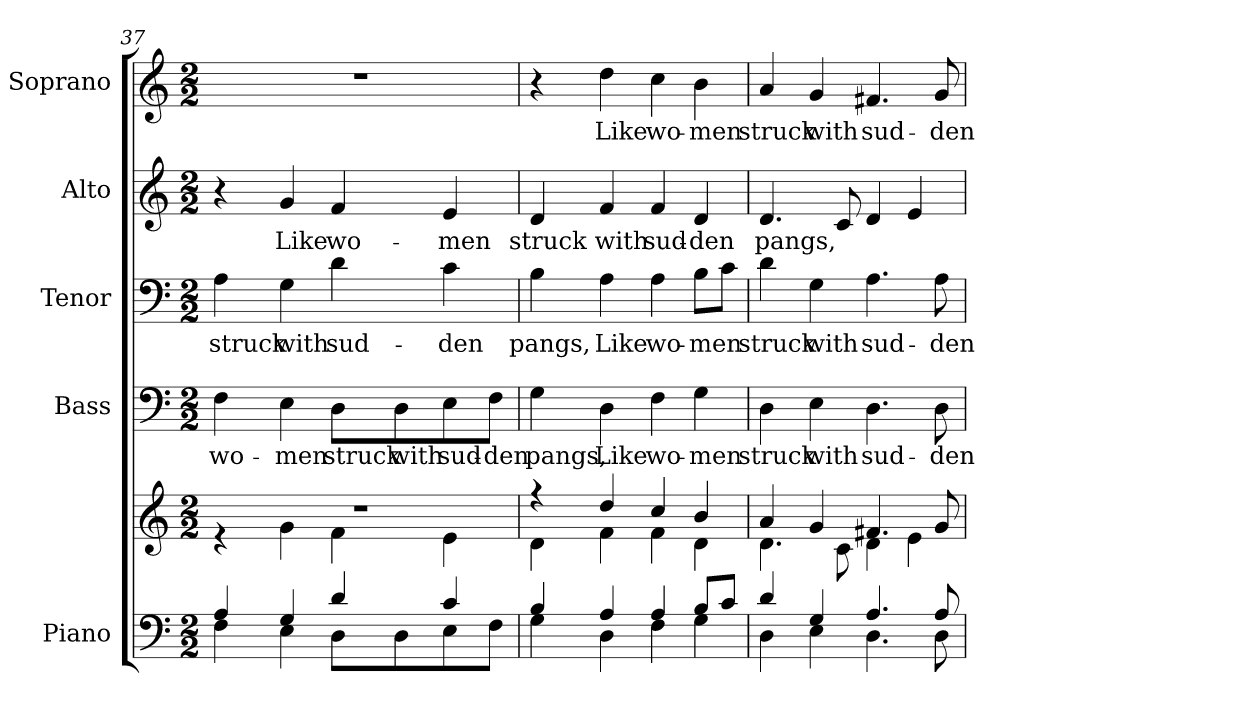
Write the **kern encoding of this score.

**kern	**kern	**kern	**text	**kern	**text	**kern	**text	**kern	**text
*part5	*part5	*part4	*part4	*part3	*part3	*part2	*part2	*part1	*part1
*staff6	*staff5	*staff4	*staff4	*staff3	*staff3	*staff2	*staff2	*staff1	*staff1
*I"Piano	*	*I"Bass	*	*I"Tenor	*	*I"Alto	*	*I"Soprano	*
*I'Pno.	*	*I'B.	*	*I'T.	*	*I'A.	*	*I'S.	*
!!LO:PB:g=z
*clefF4	*clefG2	*clefF4	*	*clefF4	*	*clefG2	*	*clefG2	*
*k[]	*k[]	*k[]	*	*k[]	*	*k[]	*	*k[]	*
*C:	*C:	*C:	*	*C:	*	*C:	*	*C:	*
*M2/2	*M2/2	*M2/2	*	*M2/2	*	*M2/2	*	*M2/2	*
=37	=37	=37	=37	=37	=37	=37	=37	=37	=37
*^	*^	*	*	*	*	*	*	*	*
!	!	!	!	!	!LO:LY:b:color=#000000	!	!	!	!	!	!
!	!	!	!	!	!	!	!LO:LY:b:color=#000000	!	!	!	!
4Ai/	4Fi\	1r	4r	4Fi\	wo-	4Ai\	struck	4r	.	1r	.
!	!	!	!	!	!LO:LY:b:color=#000000	!	!	!	!	!	!
!	!	!	!	!	!	!	!LO:LY:b:color=#000000	!	!	!	!
!	!	!	!	!	!	!	!	!	!LO:LY:b:color=#000000	!	!
4Gi/	4Ei\	.	4gi\	4Ei\	-men	4Gi\	with	4gi/	Like	.	.
!	!	!	!	!	!LO:LY:b:color=#000000	!	!	!	!	!	!
!	!	!	!	!	!	!	!LO:LY:b:color=#000000	!	!	!	!
!	!	!	!	!	!	!	!	!	!LO:LY:b:color=#000000	!	!
4di/	8Di\L	.	4fi\	8Di\L	struck	4di\	sud-	4fi/	wo-	.	.
!	!	!	!	!	!LO:LY:b:color=#000000	!	!	!	!	!	!
.	8Di\	.	.	8Di\	with	.	.	.	.	.	.
!	!	!	!	!	!LO:LY:b:color=#000000	!	!	!	!	!	!
!	!	!	!	!	!	!	!LO:LY:b:color=#000000	!	!	!	!
!	!	!	!	!	!	!	!	!	!LO:LY:b:color=#000000	!	!
4ci/	8Ei\	.	4ei\	8Ei\	sud-	4ci\	-den	4ei/	-men	.	.
!	!	!	!	!	!LO:LY:b:color=#000000	!	!	!	!	!	!
.	8Fi\J	.	.	8Fi\J	-den	.	.	.	.	.	.
=38	=38	=38	=38	=38	=38	=38	=38	=38	=38	=38	=38
!	!	!	!	!	!LO:LY:b:color=#000000	!	!	!	!	!	!
!	!	!	!	!	!	!	!LO:LY:b:color=#000000	!	!	!	!
!	!	!	!	!	!	!	!	!	!LO:LY:b:color=#000000	!	!
4Bi/	4Gi\	4r	4di\	4Gi\	pangs,	4Bi\	pangs,	4di/	struck	4r	.
!	!	!	!	!	!LO:LY:b:color=#000000	!	!	!	!	!	!
!	!	!	!	!	!	!	!LO:LY:b:color=#000000	!	!	!	!
!	!	!	!	!	!	!	!	!	!LO:LY:b:color=#000000	!	!
!	!	!	!	!	!	!	!	!	!	!	!LO:LY:b:color=#000000
4Ai/	4Di\	4ddi/	4fi\	4Di\	Like	4Ai\	Like	4fi/	with	4ddi\	Like
!	!	!	!	!	!LO:LY:b:color=#000000	!	!	!	!	!	!
!	!	!	!	!	!	!	!LO:LY:b:color=#000000	!	!	!	!
!	!	!	!	!	!	!	!	!	!LO:LY:b:color=#000000	!	!
!	!	!	!	!	!	!	!	!	!	!	!LO:LY:b:color=#000000
4Ai/	4Fi\	4cci/	4fi\	4Fi\	wo-	4Ai\	wo-	4fi/	sud-	4cci\	wo-
!	!	!	!	!	!LO:LY:b:color=#000000	!	!	!	!	!	!
!	!	!	!	!	!	!	!LO:LY:b:color=#000000	!	!	!	!
!	!	!	!	!	!	!	!	!	!LO:LY:b:color=#000000	!	!
!	!	!	!	!	!	!	!	!	!	!	!LO:LY:b:color=#000000
8Bi/L	4Gi\	4bi/	4di\	4Gi\	-men	8Bi\L	-men	4di/	-den	4bi\	-men
8ci/J	.	.	.	.	.	8ci\J	.	.	.	.	.
!!LO:PB:g=z
=39	=39	=39	=39	=39	=39	=39	=39	=39	=39	=39	=39
!	!	!	!	!	!LO:LY:b:color=#000000	!	!	!	!	!	!
!	!	!	!	!	!	!	!LO:LY:b:color=#000000	!	!	!	!
!	!	!	!	!	!	!	!	!	!LO:LY:b:color=#000000	!	!
!	!	!	!	!	!	!	!	!	!	!	!LO:LY:b:color=#000000
4di/	4Di\	4ai/	4.di\	4Di\	struck	4di\	struck	4.di/	pangs,	4ai/	struck
!	!	!	!	!	!LO:LY:b:color=#000000	!	!	!	!	!	!
!	!	!	!	!	!	!	!LO:LY:b:color=#000000	!	!	!	!
!	!	!	!	!	!	!	!	!	!	!	!LO:LY:b:color=#000000
4Gi/	4Ei\	4gi/	.	4Ei\	with	4Gi\	with	.	.	4gi/	with
.	.	.	8ci\	.	.	.	.	8ci/	.	.	.
!	!	!	!	!	!LO:LY:b:color=#000000	!	!	!	!	!	!
!	!	!	!	!	!	!	!LO:LY:b:color=#000000	!	!	!	!
!	!	!	!	!	!	!	!	!	!	!	!LO:LY:b:color=#000000
4.Ai/	4.Di\	4.f#Xi/	4di\	4.Di\	sud-	4.Ai\	sud-	4di/	.	4.f#Xi/	sud-
.	.	.	4ei\	.	.	.	.	4ei/	.	.	.
!	!	!	!	!	!LO:LY:b:color=#000000	!	!	!	!	!	!
!	!	!	!	!	!	!	!LO:LY:b:color=#000000	!	!	!	!
!	!	!	!	!	!	!	!	!	!	!	!LO:LY:b:color=#000000
8Ai/	8Di\	8gi/	.	8Di\	-den	8Ai\	-den	.	.	8gi/	-den
*v	*v	*	*	*	*	*	*	*	*	*	*
*	*v	*v	*	*	*	*	*	*	*	*
=	=	=	=	=	=	=	=	=	=
*-	*-	*-	*-	*-	*-	*-	*-	*-	*-
